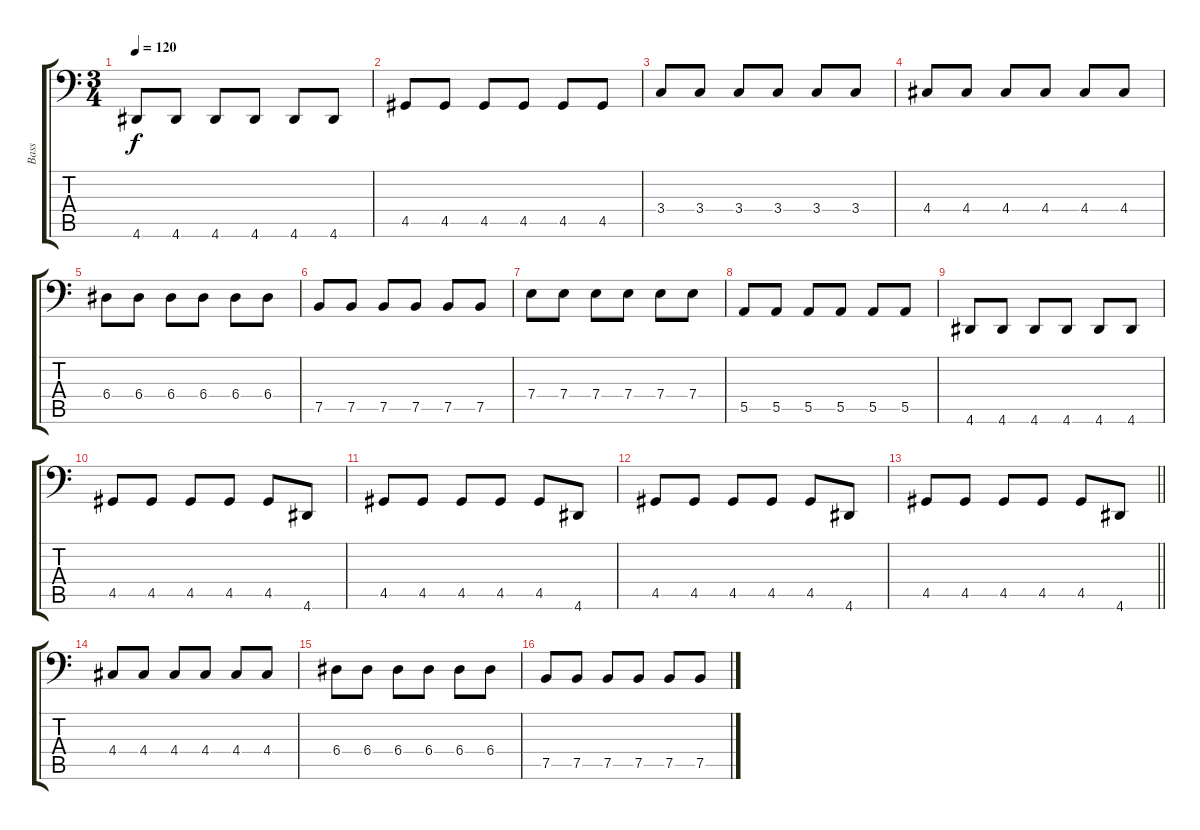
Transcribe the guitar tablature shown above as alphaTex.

\track ("Bass" "Bass") {instrument electricbassfinger}
\staff {score tabs}
\tuning (C3 G2 D2 A1 E1 B0) {hide}
\ts (3 4)
\tempo 120
\clef f4
\ks c
4.6.8{dy f} 4.6.8 4.6.8 4.6.8 4.6.8 4.6.8 |
4.5.8 4.5.8 4.5.8 4.5.8 4.5.8 4.5.8 |
3.4.8 3.4.8 3.4.8 3.4.8 3.4.8 3.4.8 |
4.4.8 4.4.8 4.4.8 4.4.8 4.4.8 4.4.8 |
6.4.8 6.4.8 6.4.8 6.4.8 6.4.8 6.4.8 |
7.5.8 7.5.8 7.5.8 7.5.8 7.5.8 7.5.8 |
7.4.8 7.4.8 7.4.8 7.4.8 7.4.8 7.4.8 |
5.5.8 5.5.8 5.5.8 5.5.8 5.5.8 5.5.8 |
4.6.8 4.6.8 4.6.8 4.6.8 4.6.8 4.6.8 |
4.5.8 4.5.8 4.5.8 4.5.8 4.5.8 4.6.8 |
4.5.8 4.5.8 4.5.8 4.5.8 4.5.8 4.6.8 |
4.5.8 4.5.8 4.5.8 4.5.8 4.5.8 4.6.8 |
\barLineRight lightlight
4.5.8 4.5.8 4.5.8 4.5.8 4.5.8 4.6.8 |
4.4.8 4.4.8 4.4.8 4.4.8 4.4.8 4.4.8 |
6.4.8 6.4.8 6.4.8 6.4.8 6.4.8 6.4.8 |
7.5.8 7.5.8 7.5.8 7.5.8 7.5.8 7.5.8
